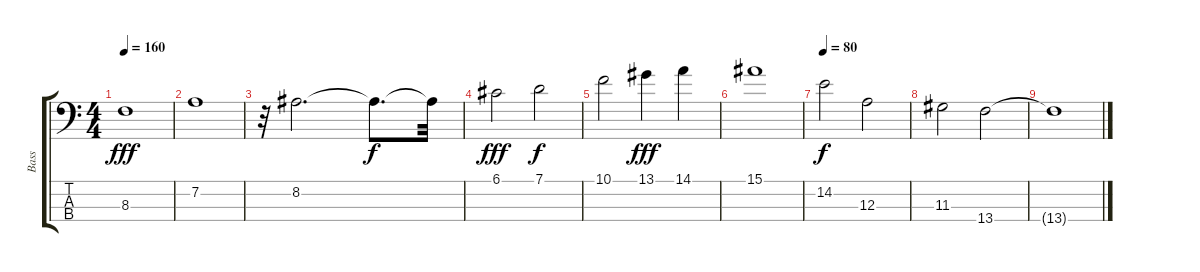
\track ("Bass" "Bass") {instrument electricbassfinger}
\staff {score tabs}
\tuning (G2 D2 A1 E1) {hide}
\ts (4 4)
\tempo 160
\clef f4
\ks c
8.3.1{dy fff} |
7.2.1 |
r.32 8.2.2{d} 8.2{t}.8{d dy f} 8.2{t}.32 |
6.1.2{dy fff} 7.1.2{dy f} |
10.1.2 13.1.4{dy fff} 14.1.4 |
15.1.1 |
\tempo 80
14.2.2{dy f} 12.3.2 |
11.3.2 13.4.2 |
13.4{t}.1
